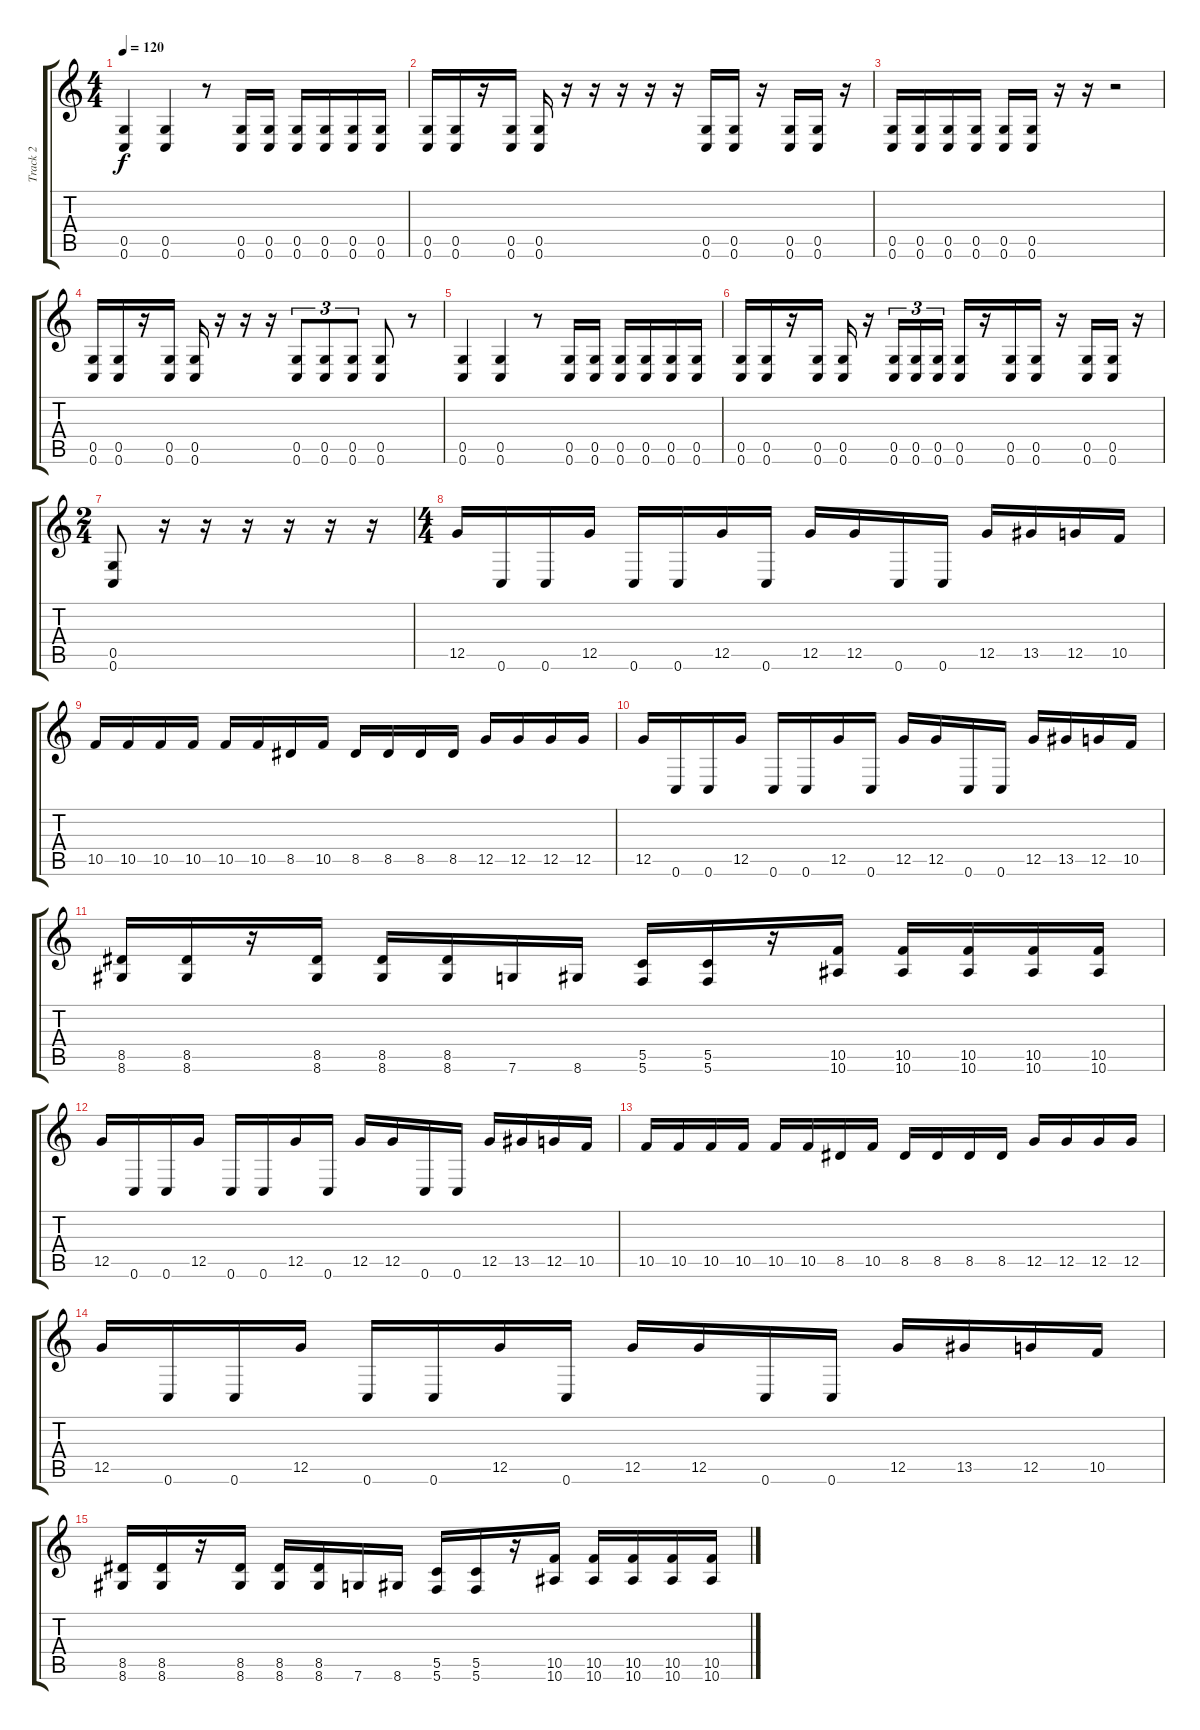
\track ("Track 2" "Track 2") {instrument overdrivenguitar}
\staff {score tabs}
\tuning (D4 A3 F3 C3 G2 C2) {hide}
\ts (4 4)
\tempo 120
\clef g2
\ks c
(0.5 0.6).4{dy f} (0.5 0.6).4 r.8 (0.5 0.6).16 (0.5 0.6).16 (0.5 0.6).16 (0.5 0.6).16 (0.5 0.6).16 (0.5 0.6).16 |
(0.5 0.6).16 (0.5 0.6).16 r.16 (0.5 0.6).16 (0.5 0.6).16 r.16 r.16 r.16 r.16 r.16 (0.5 0.6).16 (0.5 0.6).16 r.16 (0.5 0.6).16 (0.5 0.6).16 r.16 |
(0.5 0.6).16 (0.5 0.6).16 (0.5 0.6).16 (0.5 0.6).16 (0.5 0.6).16 (0.5 0.6).16 r.16 r.16 r.2 |
(0.5 0.6).16 (0.5 0.6).16 r.16 (0.5 0.6).16 (0.5 0.6).16 r.16 r.16 r.16 (0.5 0.6).8{tu (3 2)} (0.5 0.6).8{tu (3 2)} (0.5 0.6).8{tu (3 2)} (0.5 0.6).8 r.8 |
(0.5 0.6).4 (0.5 0.6).4 r.8 (0.5 0.6).16 (0.5 0.6).16 (0.5 0.6).16 (0.5 0.6).16 (0.5 0.6).16 (0.5 0.6).16 |
(0.5 0.6).16 (0.5 0.6).16 r.16 (0.5 0.6).16 (0.5 0.6).16 r.16 (0.5 0.6).16{tu (3 2)} (0.5 0.6).16{tu (3 2)} (0.5 0.6).16{tu (3 2)} (0.5 0.6).16 r.16 (0.5 0.6).16 (0.5 0.6).16 r.16 (0.5 0.6).16 (0.5 0.6).16 r.16 |
\ts (2 4)
(0.5 0.6).8 r.16 r.16 r.16 r.16 r.16 r.16 |
\ts (4 4)
12.5.16 0.6.16 0.6.16 12.5.16 0.6.16 0.6.16 12.5.16 0.6.16 12.5.16 12.5.16 0.6.16 0.6.16 12.5.16 13.5.16 12.5.16 10.5.16 |
10.5.16 10.5.16 10.5.16 10.5.16 10.5.16 10.5.16 8.5.16 10.5.16 8.5.16 8.5.16 8.5.16 8.5.16 12.5.16 12.5.16 12.5.16 12.5.16 |
12.5.16 0.6.16 0.6.16 12.5.16 0.6.16 0.6.16 12.5.16 0.6.16 12.5.16 12.5.16 0.6.16 0.6.16 12.5.16 13.5.16 12.5.16 10.5.16 |
(8.5 8.6).16 (8.5 8.6).16 r.16 (8.5 8.6).16 (8.5 8.6).16 (8.5 8.6).16 7.6.16 8.6.16 (5.5 5.6).16 (5.5 5.6).16 r.16 (10.5 10.6).16 (10.5 10.6).16 (10.5 10.6).16 (10.5 10.6).16 (10.5 10.6).16 |
12.5.16 0.6.16 0.6.16 12.5.16 0.6.16 0.6.16 12.5.16 0.6.16 12.5.16 12.5.16 0.6.16 0.6.16 12.5.16 13.5.16 12.5.16 10.5.16 |
10.5.16 10.5.16 10.5.16 10.5.16 10.5.16 10.5.16 8.5.16 10.5.16 8.5.16 8.5.16 8.5.16 8.5.16 12.5.16 12.5.16 12.5.16 12.5.16 |
12.5.16 0.6.16 0.6.16 12.5.16 0.6.16 0.6.16 12.5.16 0.6.16 12.5.16 12.5.16 0.6.16 0.6.16 12.5.16 13.5.16 12.5.16 10.5.16 |
(8.5 8.6).16 (8.5 8.6).16 r.16 (8.5 8.6).16 (8.5 8.6).16 (8.5 8.6).16 7.6.16 8.6.16 (5.5 5.6).16 (5.5 5.6).16 r.16 (10.5 10.6).16 (10.5 10.6).16 (10.5 10.6).16 (10.5 10.6).16 (10.5 10.6).16
